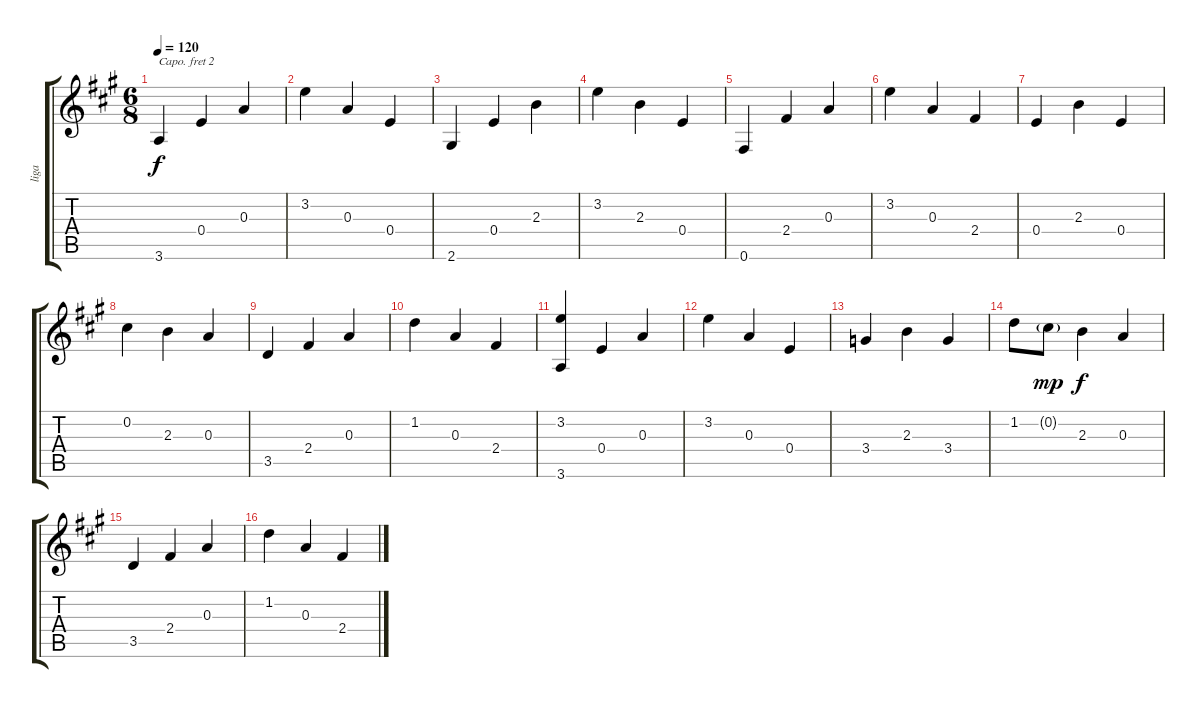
\track ("liga" "liga") {instrument acousticguitarsteel}
\staff {score tabs}
\capo 2
\tuning (E4 B3 G3 D3 A2 E2) {hide}
\ts (6 8)
\tempo 120
\clef g2
\ks a
3.6.4{dy f instrument acousticguitarsteel} 0.4.4 0.3.4 |
3.2.4 0.3.4 0.4.4 |
2.6.4 0.4.4 2.3.4 |
3.2.4 2.3.4 0.4.4 |
0.6.4 2.4.4 0.3.4 |
3.2.4 0.3.4 2.4.4 |
0.4.4 2.3.4 0.4.4 |
0.2.4 2.3.4 0.3.4 |
3.5.4 2.4.4 0.3.4 |
1.2.4 0.3.4 2.4.4 |
(3.2 3.6).4 0.4.4 0.3.4 |
3.2.4 0.3.4 0.4.4 |
3.4.4 2.3.4 3.4.4 |
1.2.8 0.2{g}.8{dy mp} 2.3.4{dy f} 0.3.4 |
3.5.4 2.4.4 0.3.4 |
1.2.4 0.3.4 2.4.4
